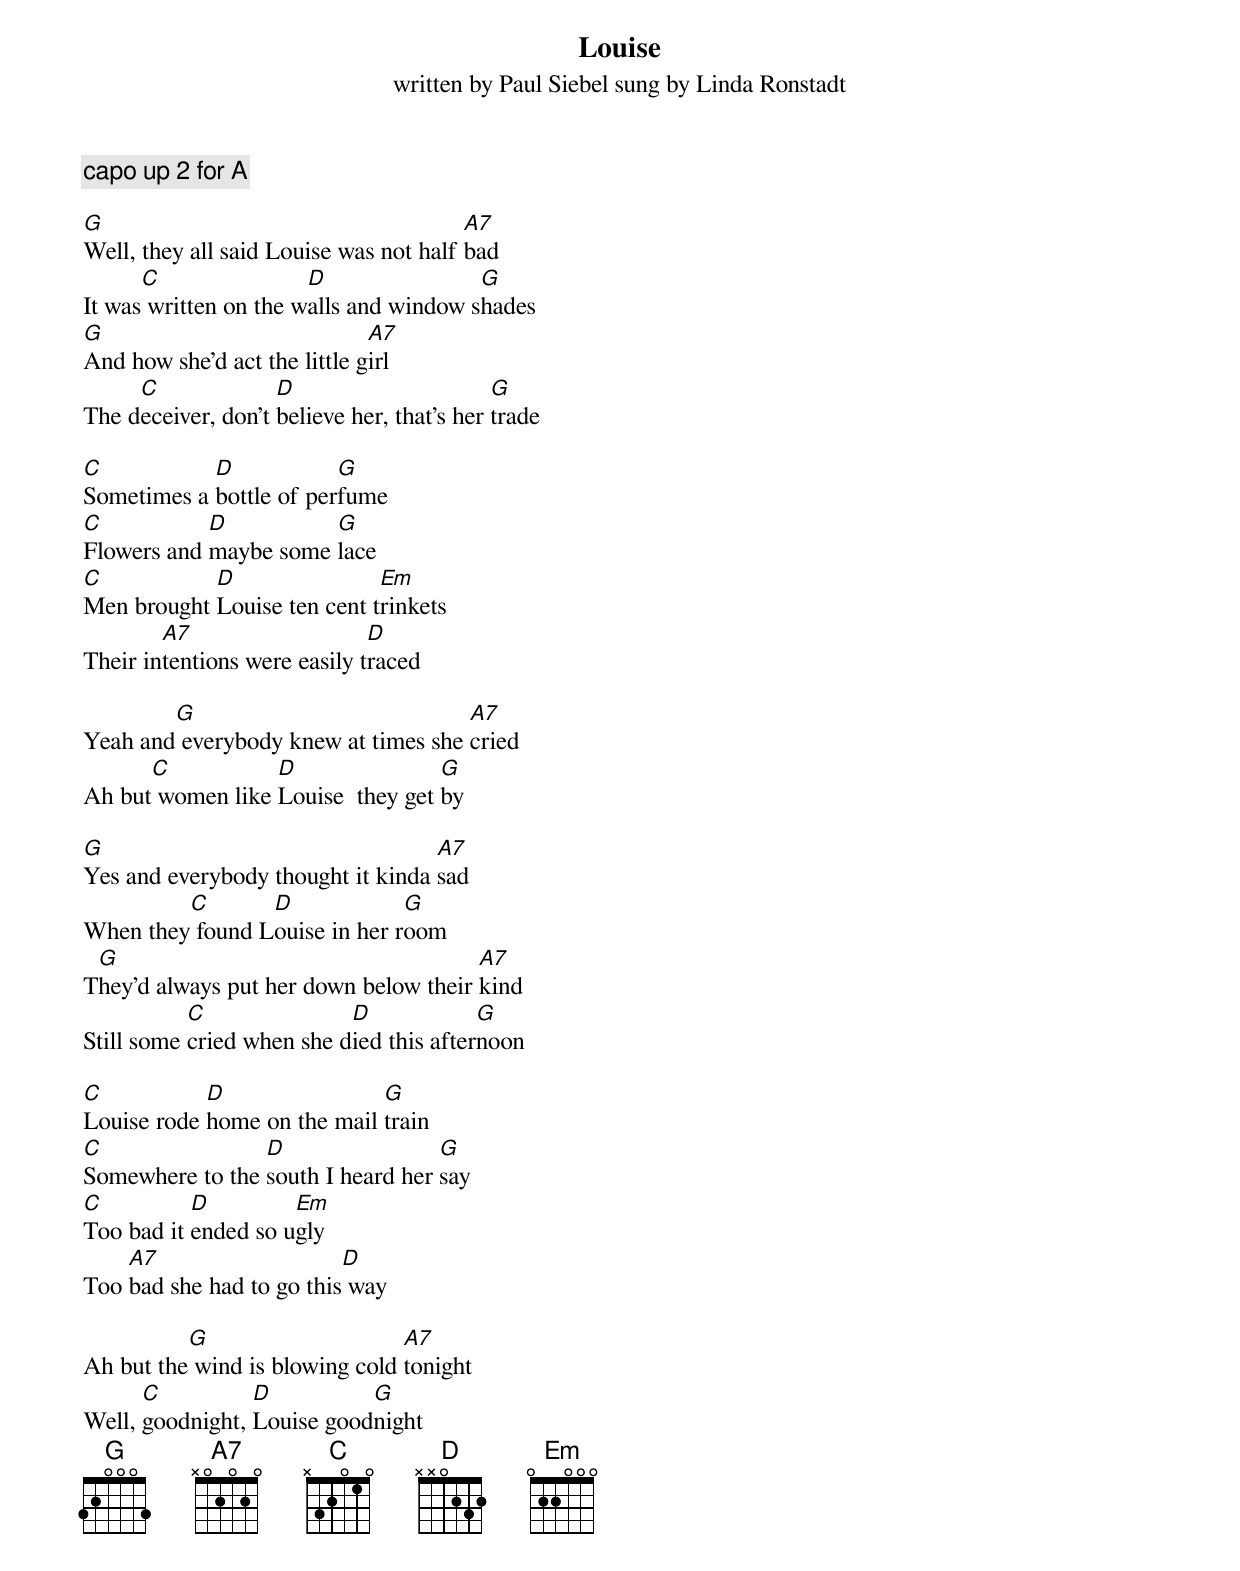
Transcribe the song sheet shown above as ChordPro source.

{title: Louise}
{subtitle: written by Paul Siebel sung by Linda Ronstadt}
{c:capo up 2 for A}

[G]Well, they all said Louise was not half [A7]bad
It was[C] written on the w[D]alls and window s[G]hades
[G]And how she'd act the little g[A7]irl
The d[C]eceiver, don't [D]believe her, that's her [G]trade

[C]Sometimes a [D]bottle of per[G]fume
[C]Flowers and [D]maybe some [G]lace
[C]Men brought [D]Louise ten cent t[Em]rinkets
Their in[A7]tentions were easily t[D]raced

Yeah and[G] everybody knew at times she [A7]cried
Ah but[C] women like [D]Louise  they get [G]by

[G]Yes and everybody thought it kinda [A7]sad
When they[C] found L[D]ouise in her r[G]oom
T[G]hey'd always put her down below their [A7]kind
Still some [C]cried when she d[D]ied this after[G]noon

[C]Louise rode [D]home on the mail [G]train
[C]Somewhere to the [D]south I heard her [G]say
[C]Too bad it [D]ended so u[Em]gly
Too [A7]bad she had to go this[D] way

Ah but the[G] wind is blowing cold [A7]tonight
Well, [C]goodnight, [D]Louise good[G]night
